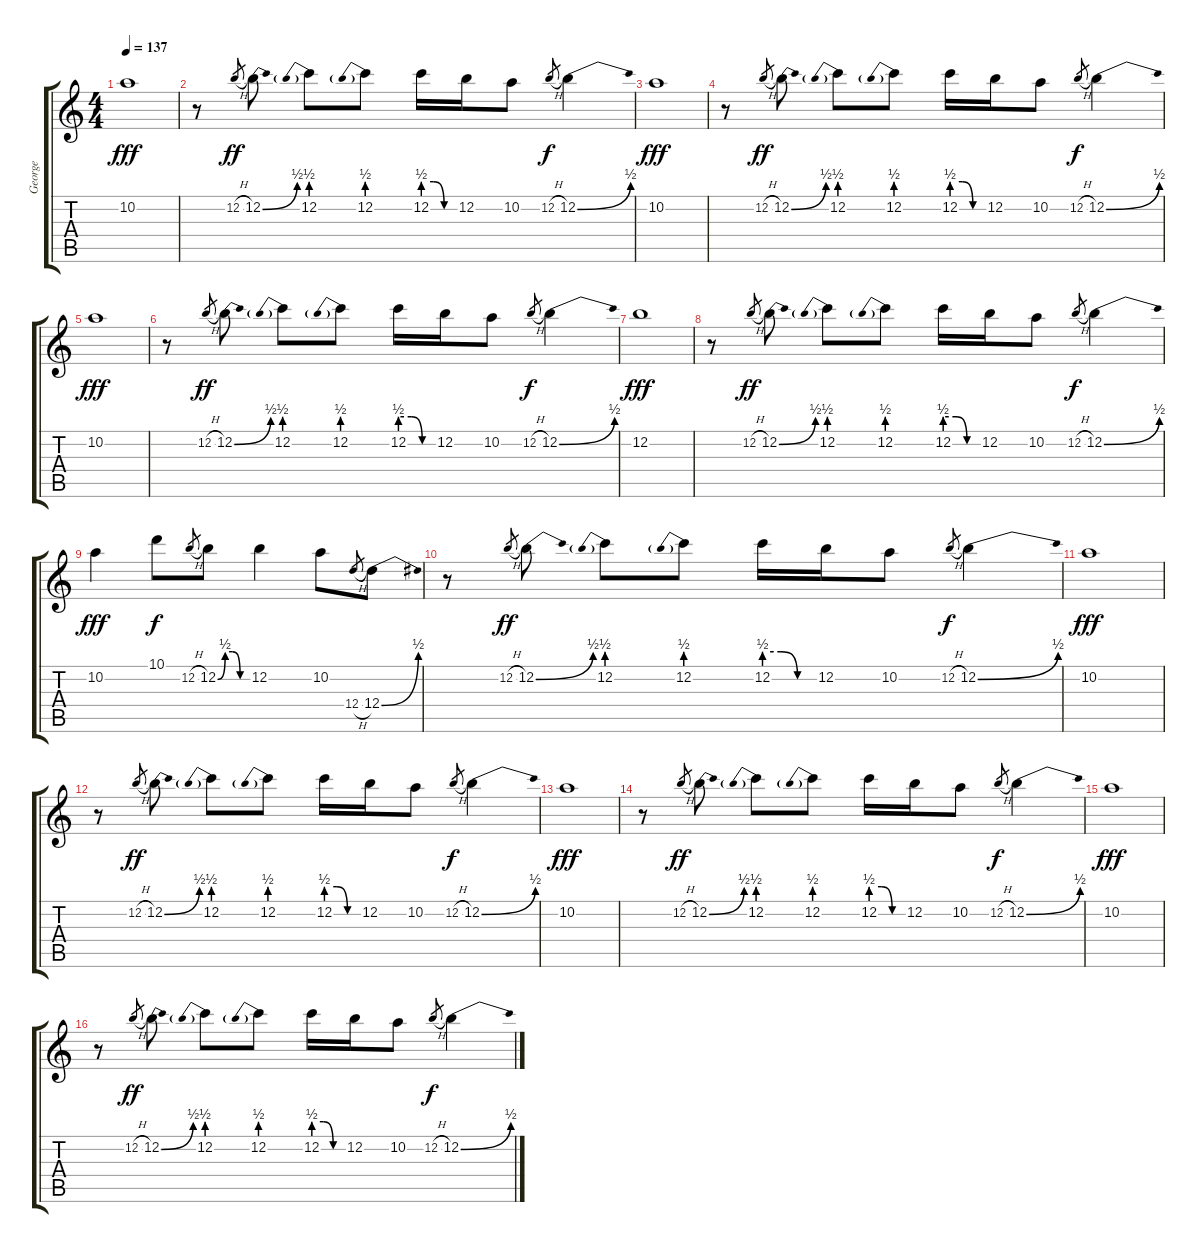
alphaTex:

\track ("George" "George") {instrument electricguitarclean}
\staff {score tabs}
\tuning (E4 B3 G3 D3 A2 E2) {hide}
\ts (4 4)
\tempo 137
\clef g2
\ks c
10.2.1{dy fff} |
r.8 12.2{h}.8{gr dy ff} 12.2{be (bend 0 0 60 2)}.8 12.2{be (prebend 0 2 60 2)}.8 12.2{be (prebend 0 2 60 2)}.8 12.2{be (custom 0 2 20 2 40 0 60 0)}.16 12.2.16 10.2.8 12.2{h}.8{gr dy f} 12.2{be (bend 0 0 60 2)}.4 |
10.2.1{dy fff} |
r.8 12.2{h}.8{gr dy ff} 12.2{be (bend 0 0 60 2)}.8 12.2{be (prebend 0 2 60 2)}.8 12.2{be (prebend 0 2 60 2)}.8 12.2{be (custom 0 2 20 2 40 0 60 0)}.16 12.2.16 10.2.8 12.2{h}.8{gr dy f} 12.2{be (bend 0 0 60 2)}.4 |
10.2.1{dy fff} |
r.8 12.2{h}.8{gr dy ff} 12.2{be (bend 0 0 60 2)}.8 12.2{be (prebend 0 2 60 2)}.8 12.2{be (prebend 0 2 60 2)}.8 12.2{be (custom 0 2 20 2 40 0 60 0)}.16 12.2.16 10.2.8 12.2{h}.8{gr dy f} 12.2{be (bend 0 0 60 2)}.4 |
12.2.1{dy fff} |
r.8 12.2{h}.8{gr dy ff} 12.2{be (bend 0 0 60 2)}.8 12.2{be (prebend 0 2 60 2)}.8 12.2{be (prebend 0 2 60 2)}.8 12.2{be (custom 0 2 20 2 40 0 60 0)}.16 12.2.16 10.2.8 12.2{h}.8{gr dy f} 12.2{be (bend 0 0 60 2)}.4 |
10.2.4{dy fff} 10.1.8{dy f} 12.2{h}.8{gr} 12.2{be (custom 0 0 15 2 30 2 45 0 60 0)}.8 12.2.4 10.2.8 12.4{h}.8{gr} 12.4{be (bend 0 0 60 2)}.8 |
r.8 12.2{h}.8{gr dy ff} 12.2{be (bend 0 0 60 2)}.8 12.2{be (prebend 0 2 60 2)}.8 12.2{be (prebend 0 2 60 2)}.8 12.2{be (custom 0 2 20 2 40 0 60 0)}.16 12.2.16 10.2.8 12.2{h}.8{gr dy f} 12.2{be (bend 0 0 60 2)}.4 |
10.2.1{dy fff} |
r.8 12.2{h}.8{gr dy ff} 12.2{be (bend 0 0 60 2)}.8 12.2{be (prebend 0 2 60 2)}.8 12.2{be (prebend 0 2 60 2)}.8 12.2{be (custom 0 2 20 2 40 0 60 0)}.16 12.2.16 10.2.8 12.2{h}.8{gr dy f} 12.2{be (bend 0 0 60 2)}.4 |
10.2.1{dy fff} |
r.8 12.2{h}.8{gr dy ff} 12.2{be (bend 0 0 60 2)}.8 12.2{be (prebend 0 2 60 2)}.8 12.2{be (prebend 0 2 60 2)}.8 12.2{be (custom 0 2 20 2 40 0 60 0)}.16 12.2.16 10.2.8 12.2{h}.8{gr dy f} 12.2{be (bend 0 0 60 2)}.4 |
10.2.1{dy fff} |
r.8 12.2{h}.8{gr dy ff} 12.2{be (bend 0 0 60 2)}.8 12.2{be (prebend 0 2 60 2)}.8 12.2{be (prebend 0 2 60 2)}.8 12.2{be (custom 0 2 20 2 40 0 60 0)}.16 12.2.16 10.2.8 12.2{h}.8{gr dy f} 12.2{be (bend 0 0 60 2)}.4
